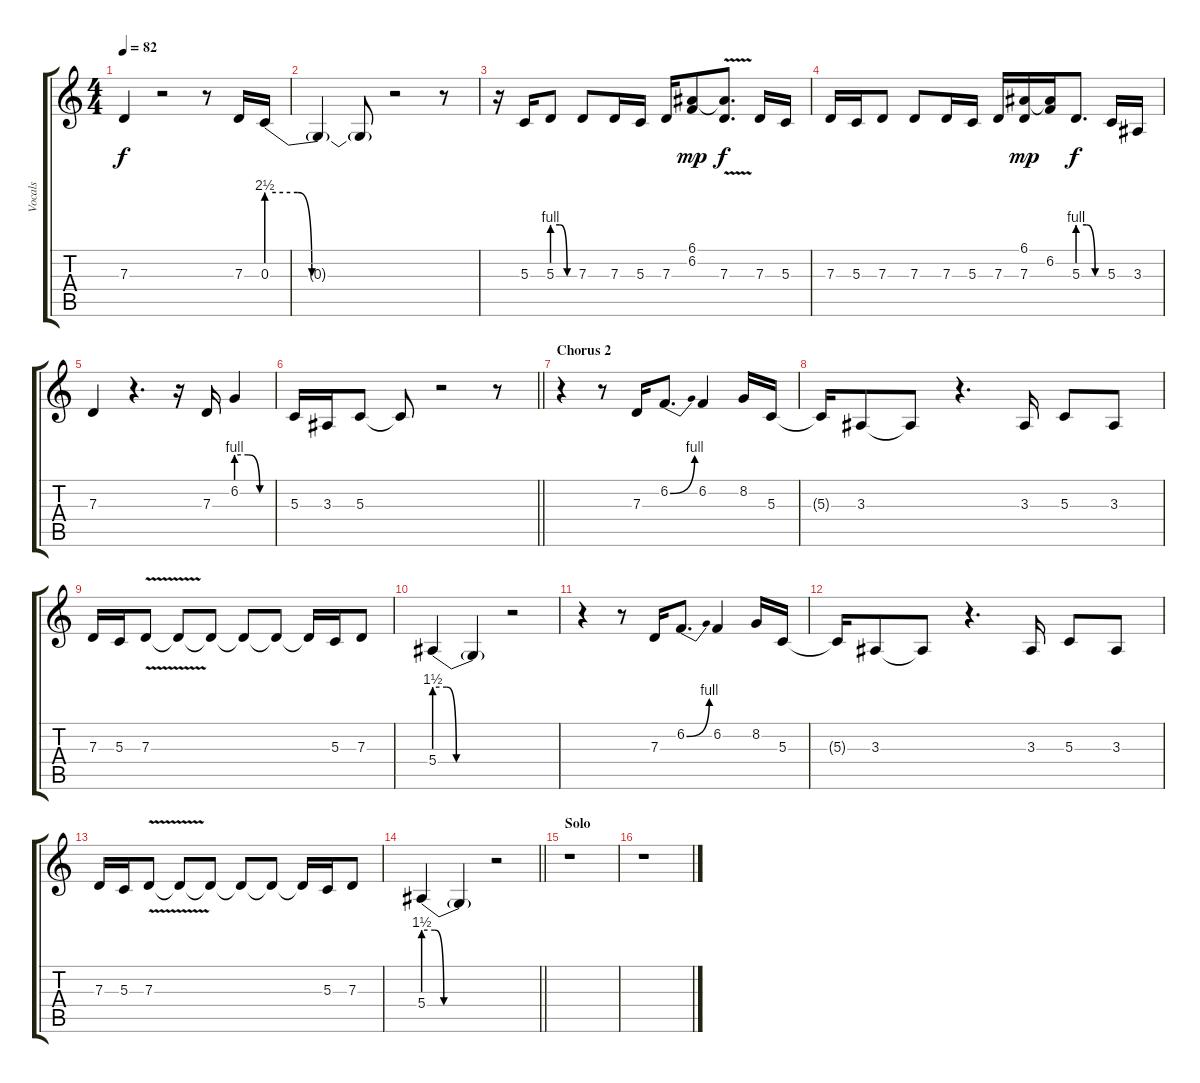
\track ("Vocals" "Vocals") {instrument flute}
\staff {score tabs}
\tuning (E4 B3 G3 D3 A2 E2) {hide}
\ts (4 4)
\tempo 82
\clef g2
\ks c
7.3.4{dy f volume 0} r.2 r.8 7.3.16{volume 13} 0.3{be (custom 0 10 15 10 22 0 40 0 60 0)}.16 |
0.3{t}.4 0.3{t}.8 r.2 r.8 |
r.16 5.3.16 5.3{be (custom 0 4 20 4 40 0 60 0)}.8 7.3.8 7.3.16 5.3.16 7.3.16 (6.1 6.2).8{dy mp} (6.1{v t} 7.3{v}).8{d dy f} 7.3.16 5.3.16 |
7.3.16 5.3.16 7.3.8 7.3.8 7.3.16 5.3.16 7.3.16 (6.1 7.3).16{dy mp} (6.1{t} 6.2).16 5.3{be (custom 0 4 20 4 40 0 60 0)}.8{d dy f} 5.3.16 3.3.16 |
7.3.4{volume 0} r.4{d} r.16 7.3.16{volume 13} 6.2{be (custom 0 4 20 4 40 0 60 0)}.4 |
\barLineRight lightlight
5.3.16 3.3.16 5.3.8 5.3{t}.8 r.2 r.8 |
\section ("" "Chorus 2")
r.4{volume 13} r.8 7.3.16 6.2{be (bend 0 0 60 4)}.8{d} 6.2.4 8.2.16 5.3.16 |
5.3{t}.16 3.3.8 3.3{t}.8 r.4{d} 3.3.16 5.3.8 3.3.8 |
7.3.16 5.3.16 7.3{v}.8 7.3{t}.8 7.3{t}.8 7.3{t}.8 7.3{t}.8 7.3{t}.16 5.3.16 7.3.8 |
5.4{be (custom 0 6 10 6 18 0 40 0 60 0)}.4{volume 4} 5.4{t}.4 r.2 |
r.4{volume 13} r.8 7.3.16 6.2{be (bend 0 0 60 4)}.8{d} 6.2.4 8.2.16 5.3.16 |
5.3{t}.16 3.3.8 3.3{t}.8 r.4{d} 3.3.16 5.3.8 3.3.8 |
7.3.16 5.3.16 7.3{v}.8 7.3{t}.8 7.3{t}.8 7.3{t}.8 7.3{t}.8 7.3{t}.16 5.3.16 7.3.8 |
\barLineRight lightlight
5.4{be (custom 0 6 10 6 18 0 40 0 60 0)}.4{volume 4} 5.4{t}.4 r.2 |
\section ("" "Solo")
r.1 |
r.1
